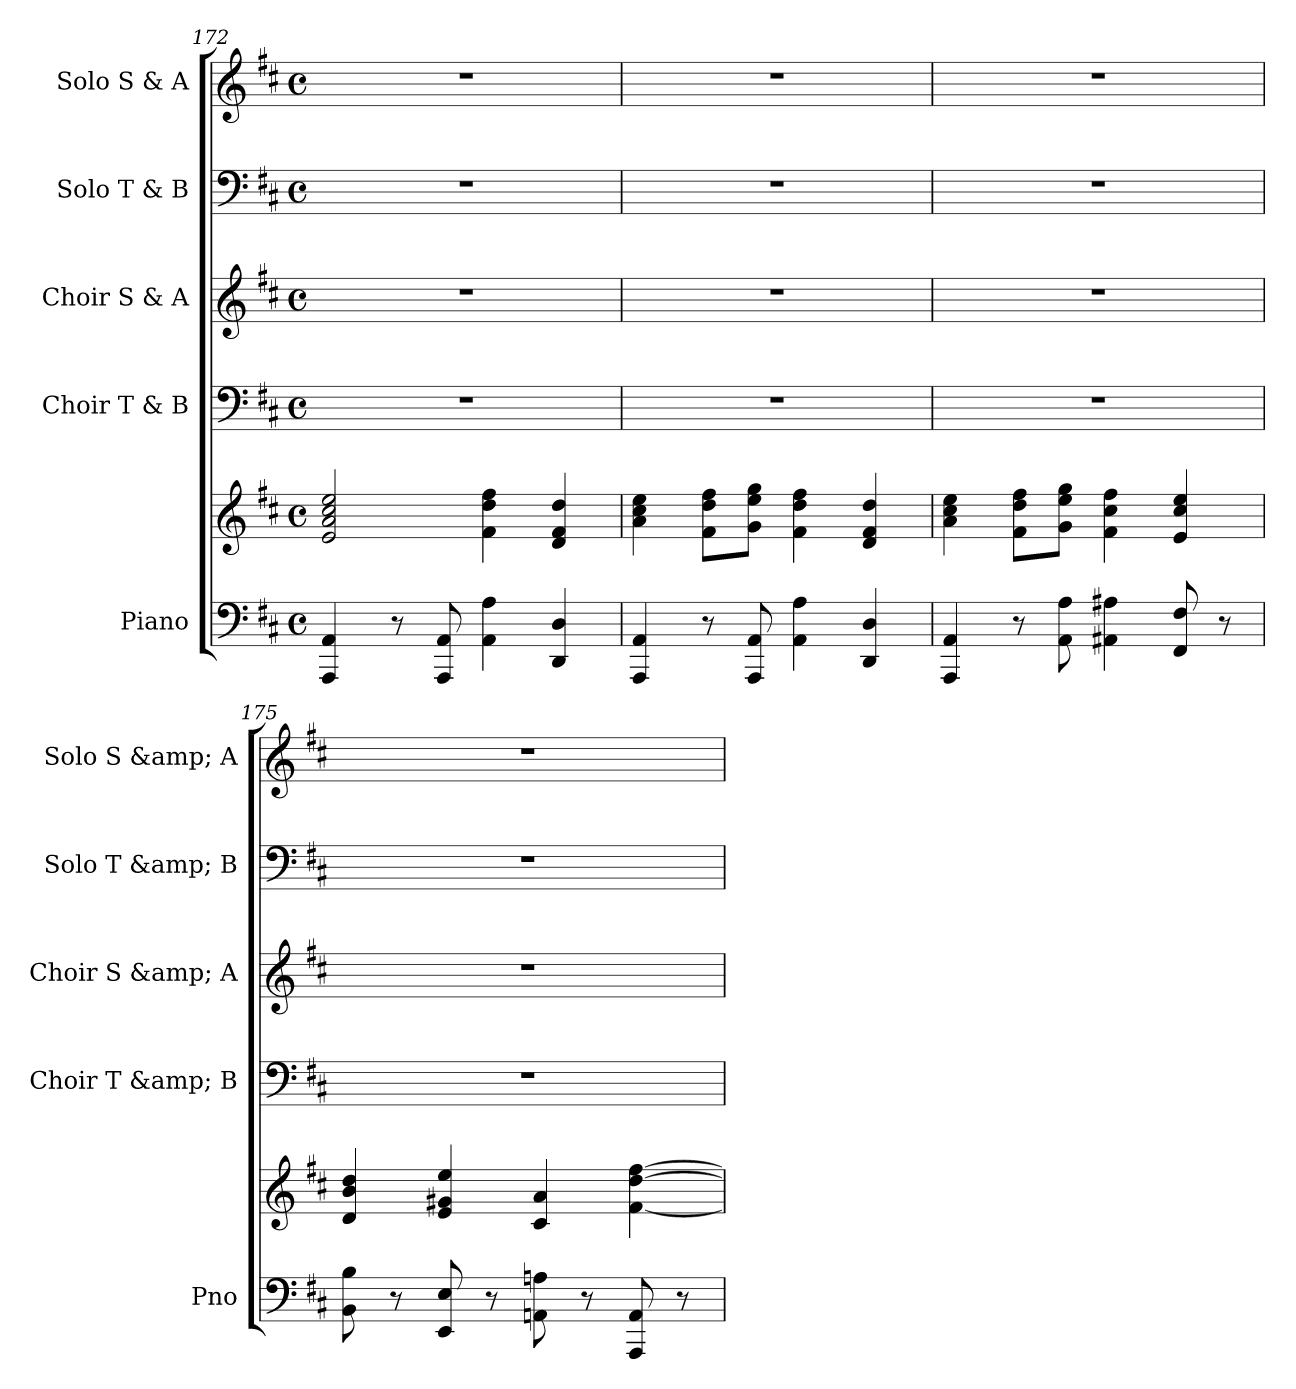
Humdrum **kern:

**kern	**kern	**kern	**kern	**kern	**kern
*part5	*part5	*part4	*part3	*part2	*part1
*staff6	*staff5	*staff4	*staff3	*staff2	*staff1
*I"Piano	*	*I"Choir T &amp; B	*I"Choir S &amp; A	*I"Solo T &amp; B	*I"Solo S &amp; A
*I'Pno	*	*I'Choir T &amp; B	*I'Choir S &amp; A	*I'Solo T &amp; B	*I'Solo S &amp; A
*clefF4	*clefG2	*clefF4	*clefG2	*clefF4	*clefG2
*k[f#c#]	*k[f#c#]	*k[f#c#]	*k[f#c#]	*k[f#c#]	*k[f#c#]
*M4/4	*M4/4	*M4/4	*M4/4	*M4/4	*M4/4
*met(c)	*met(c)	*met(c)	*met(c)	*met(c)	*met(c)
=172	=172	=172	=172	=172	=172
4AAA/ 4AA/	2e/ 2a/ 2cc#/ 2ee/	1r	1r	1r	1r
8r	.	.	.	.	.
8AAA/ 8AA/	.	.	.	.	.
4AA\ 4A\	4f#\ 4dd\ 4ff#\	.	.	.	.
4DD/ 4D/	4d/ 4f#/ 4dd/	.	.	.	.
=173	=173	=173	=173	=173	=173
4AAA/ 4AA/	4a\ 4cc#\ 4ee\	1r	1r	1r	1r
8r	8f#\ 8dd\ 8ff#\L	.	.	.	.
8AAA/ 8AA/	8g\ 8ee\ 8gg\J	.	.	.	.
4AA\ 4A\	4f#\ 4dd\ 4ff#\	.	.	.	.
4DD/ 4D/	4d/ 4f#/ 4dd/	.	.	.	.
!!LO:LB:g=z
=174	=174	=174	=174	=174	=174
4AAA/ 4AA/	4a\ 4cc#\ 4ee\	1r	1r	1r	1r
8r	8f#\ 8dd\ 8ff#\L	.	.	.	.
8AA\ 8A\	8g\ 8ee\ 8gg\J	.	.	.	.
4AA#X\ 4A#X\	4f#\ 4cc#\ 4ff#\	.	.	.	.
8FF#/ 8F#/	4e/ 4cc#/ 4ee/	.	.	.	.
8r	.	.	.	.	.
=175	=175	=175	=175	=175	=175
8BB\ 8B\	4d/ 4b/ 4dd/	1r	1r	1r	1r
8r	.	.	.	.	.
8EE/ 8E/	4e/ 4g#X/ 4ee/	.	.	.	.
8r	.	.	.	.	.
8AAn\ 8An\	4c#/ 4a/	.	.	.	.
8r	.	.	.	.	.
8AAA/ 8AA/	[4f#\ [4dd\ [4ff#\	.	.	.	.
8r	.	.	.	.	.
=	=	=	=	=	=
*-	*-	*-	*-	*-	*-
